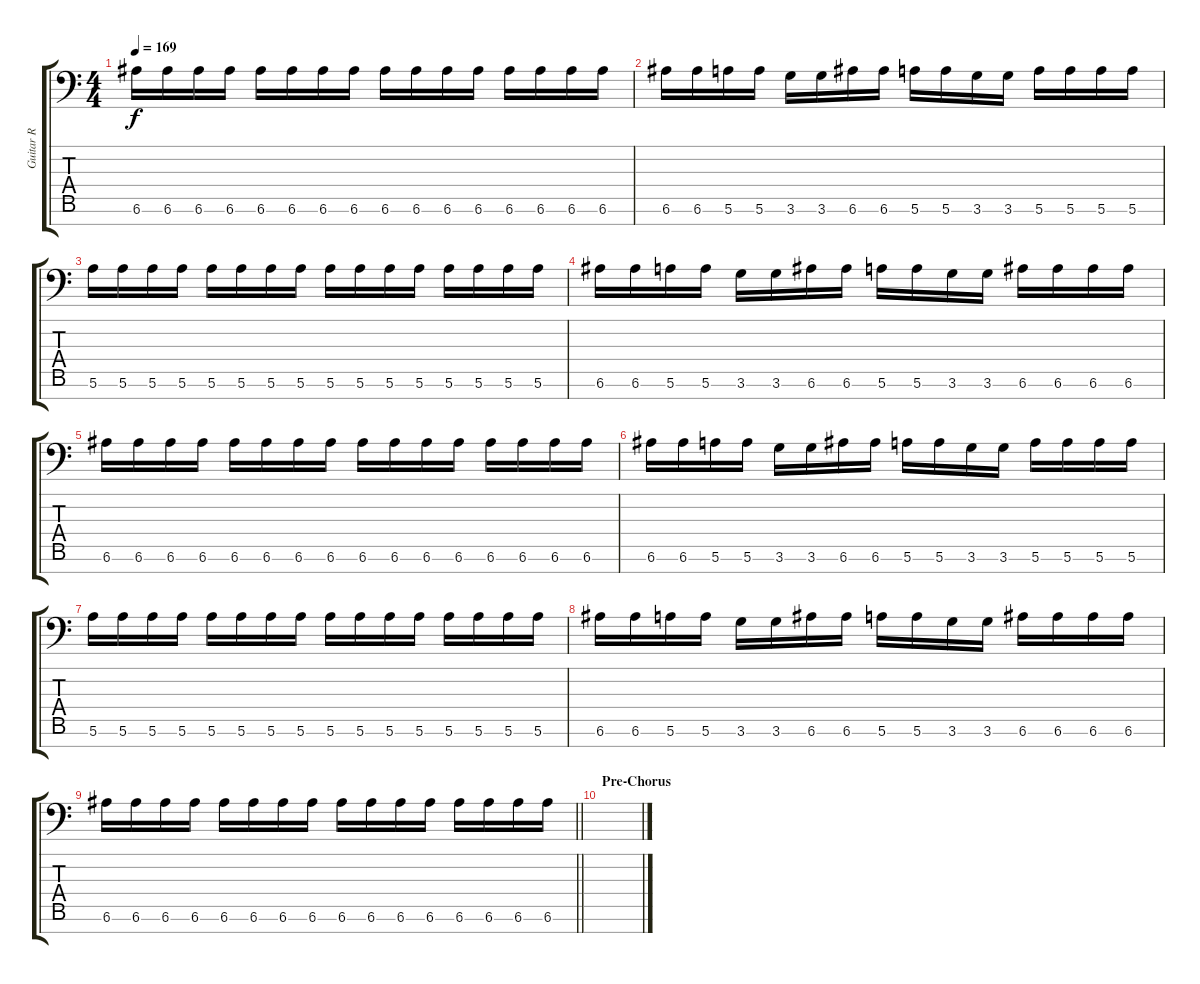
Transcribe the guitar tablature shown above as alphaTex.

\track ("Guitar R" "Guitar R") {instrument overdrivenguitar}
\staff {score tabs}
\tuning (E4 B3 G3 D3 A2 E2 A1) {hide}
\ts (4 4)
\tempo 169
\clef f4
\ks c
6.6.16{dy f} 6.6.16 6.6.16 6.6.16 6.6.16 6.6.16 6.6.16 6.6.16 6.6.16 6.6.16 6.6.16 6.6.16 6.6.16 6.6.16 6.6.16 6.6.16 |
6.6.16 6.6.16 5.6.16 5.6.16 3.6.16 3.6.16 6.6.16 6.6.16 5.6.16 5.6.16 3.6.16 3.6.16 5.6.16 5.6.16 5.6.16 5.6.16 |
5.6.16 5.6.16 5.6.16 5.6.16 5.6.16 5.6.16 5.6.16 5.6.16 5.6.16 5.6.16 5.6.16 5.6.16 5.6.16 5.6.16 5.6.16 5.6.16 |
6.6.16 6.6.16 5.6.16 5.6.16 3.6.16 3.6.16 6.6.16 6.6.16 5.6.16 5.6.16 3.6.16 3.6.16 6.6.16 6.6.16 6.6.16 6.6.16 |
6.6.16 6.6.16 6.6.16 6.6.16 6.6.16 6.6.16 6.6.16 6.6.16 6.6.16 6.6.16 6.6.16 6.6.16 6.6.16 6.6.16 6.6.16 6.6.16 |
6.6.16 6.6.16 5.6.16 5.6.16 3.6.16 3.6.16 6.6.16 6.6.16 5.6.16 5.6.16 3.6.16 3.6.16 5.6.16 5.6.16 5.6.16 5.6.16 |
5.6.16 5.6.16 5.6.16 5.6.16 5.6.16 5.6.16 5.6.16 5.6.16 5.6.16 5.6.16 5.6.16 5.6.16 5.6.16 5.6.16 5.6.16 5.6.16 |
6.6.16 6.6.16 5.6.16 5.6.16 3.6.16 3.6.16 6.6.16 6.6.16 5.6.16 5.6.16 3.6.16 3.6.16 6.6.16 6.6.16 6.6.16 6.6.16 |
\barLineRight lightlight
6.6.16 6.6.16 6.6.16 6.6.16 6.6.16 6.6.16 6.6.16 6.6.16 6.6.16 6.6.16 6.6.16 6.6.16 6.6.16 6.6.16 6.6.16 6.6.16 |
\section ("" "Pre-Chorus")
